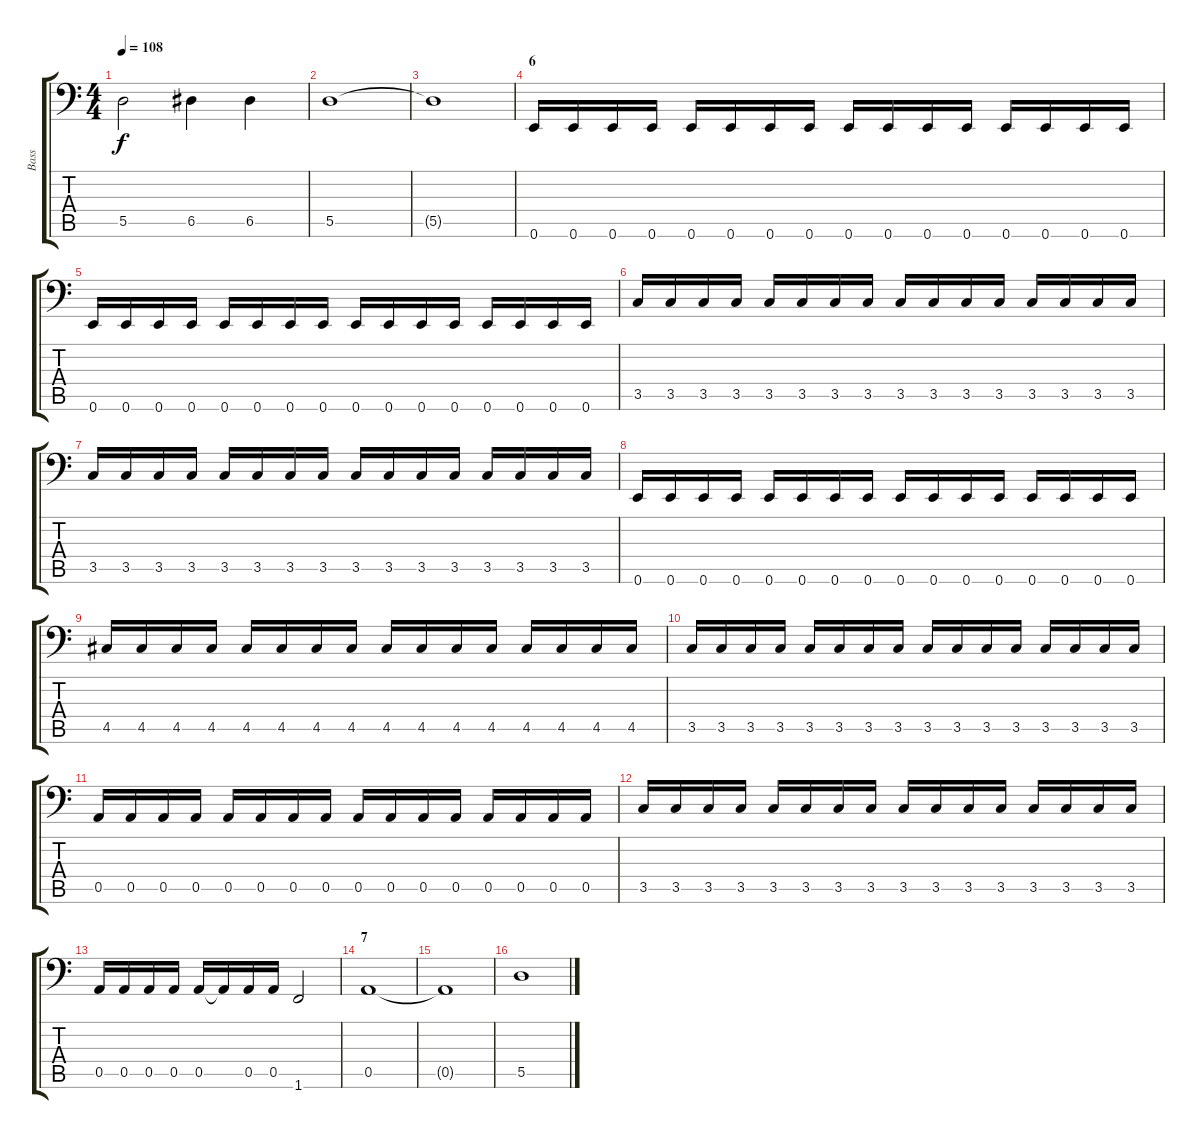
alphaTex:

\track ("Bass" "Bass") {instrument electricbassfinger}
\staff {score tabs}
\tuning (E3 B2 G2 D2 A1 E1) {hide}
\ts (4 4)
\tempo 108
\clef f4
\ks c
5.5{t}.2{dy f} 6.5.4 6.5.4 |
5.5.1 |
5.5{t}.1 |
\section ("" "6")
0.6.16 0.6.16 0.6.16 0.6.16 0.6.16 0.6.16 0.6.16 0.6.16 0.6.16 0.6.16 0.6.16 0.6.16 0.6.16 0.6.16 0.6.16 0.6.16 |
0.6.16 0.6.16 0.6.16 0.6.16 0.6.16 0.6.16 0.6.16 0.6.16 0.6.16 0.6.16 0.6.16 0.6.16 0.6.16 0.6.16 0.6.16 0.6.16 |
3.5.16 3.5.16 3.5.16 3.5.16 3.5.16 3.5.16 3.5.16 3.5.16 3.5.16 3.5.16 3.5.16 3.5.16 3.5.16 3.5.16 3.5.16 3.5.16 |
3.5.16 3.5.16 3.5.16 3.5.16 3.5.16 3.5.16 3.5.16 3.5.16 3.5.16 3.5.16 3.5.16 3.5.16 3.5.16 3.5.16 3.5.16 3.5.16 |
0.6.16 0.6.16 0.6.16 0.6.16 0.6.16 0.6.16 0.6.16 0.6.16 0.6.16 0.6.16 0.6.16 0.6.16 0.6.16 0.6.16 0.6.16 0.6.16 |
4.5.16 4.5.16 4.5.16 4.5.16 4.5.16 4.5.16 4.5.16 4.5.16 4.5.16 4.5.16 4.5.16 4.5.16 4.5.16 4.5.16 4.5.16 4.5.16 |
3.5.16 3.5.16 3.5.16 3.5.16 3.5.16 3.5.16 3.5.16 3.5.16 3.5.16 3.5.16 3.5.16 3.5.16 3.5.16 3.5.16 3.5.16 3.5.16 |
0.5.16 0.5.16 0.5.16 0.5.16 0.5.16 0.5.16 0.5.16 0.5.16 0.5.16 0.5.16 0.5.16 0.5.16 0.5.16 0.5.16 0.5.16 0.5.16 |
3.5.16 3.5.16 3.5.16 3.5.16 3.5.16 3.5.16 3.5.16 3.5.16 3.5.16 3.5.16 3.5.16 3.5.16 3.5.16 3.5.16 3.5.16 3.5.16 |
0.5.16 0.5.16 0.5.16 0.5.16 0.5.16 0.5{t}.16 0.5.16 0.5.16 1.6.2 |
\section ("" "7")
0.5.1 |
0.5{t}.1 |
5.5.1
